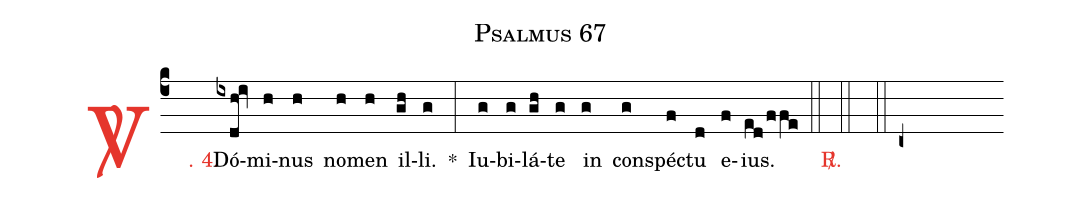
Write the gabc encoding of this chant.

name: Psalmus 67;
%%
(c4)

<c><sp>V/</sp>. 4.</c>() Dó(ixdh!iv)mi(h)nus(h) no(h)men(h) il(gh)li.(g) *(:) Iu(g)bi(g)lá(gh)te(g) in(g) con(g)spéc(f)tu(d) e(f)ius.(ed/ffe)

(::)

<c><sp>R/</sp>.</c>(::)

(::)

(c+)
